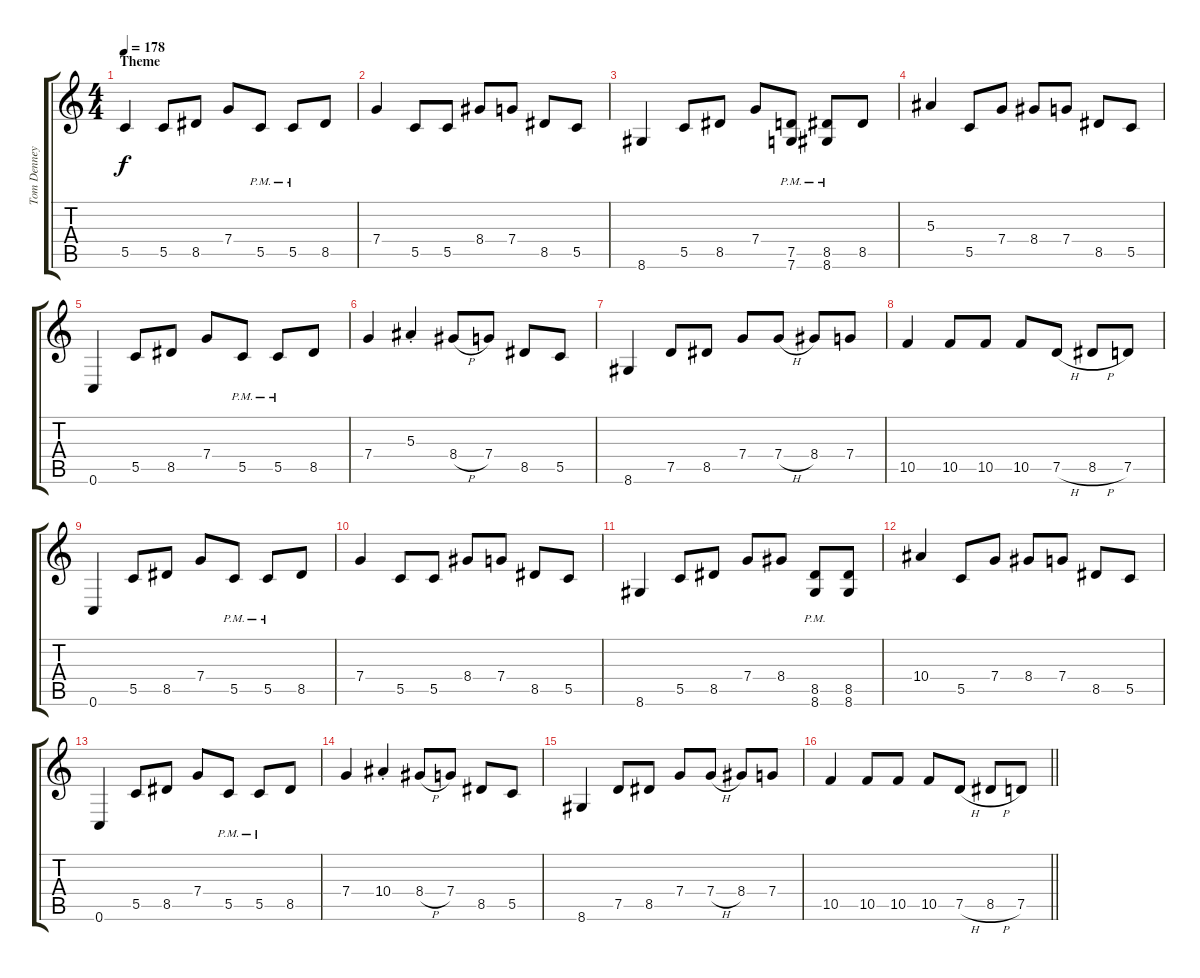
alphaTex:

\track ("Tom Denney" "Tom Denney") {instrument distortionguitar}
\staff {score tabs}
\tuning (D4 A3 F3 C3 G2 C2) {hide}
\ts (4 4)
\section ("" "Theme")
\tempo 178
\clef g2
\ks c
5.5.4{dy f} 5.5.8 8.5.8 7.4.8 5.5{pm}.8 5.5{pm}.8 8.5.8 |
7.4.4 5.5.8 5.5.8 8.4.8 7.4.8 8.5.8 5.5.8 |
8.6.4 5.5.8 8.5.8 7.4.8 (7.5{pm} 7.6{pm}).8 (8.5{pm} 8.6{pm}).8 8.5.8 |
5.3.4 5.5.8 7.4.8 8.4.8 7.4.8 8.5.8 5.5.8 |
0.6.4 5.5.8 8.5.8 7.4.8 5.5{pm}.8 5.5{pm}.8 8.5.8 |
7.4.4 5.3{st}.4 8.4{h}.8 7.4.8 8.5.8 5.5.8 |
8.6.4 7.5.8 8.5.8 7.4.8 7.4{h}.8 8.4.8 7.4.8 |
10.5.4 10.5.8 10.5.8 10.5.8 7.5{h}.8 8.5{h}.8 7.5.8 |
0.6.4 5.5.8 8.5.8 7.4.8 5.5{pm}.8 5.5{pm}.8 8.5.8 |
7.4.4 5.5.8 5.5.8 8.4.8 7.4.8 8.5.8 5.5.8 |
8.6.4 5.5.8 8.5.8 7.4.8 8.4.8 (8.5{pm} 8.6{pm}).8 (8.5 8.6).8 |
10.4.4 5.5.8 7.4.8 8.4.8 7.4.8 8.5.8 5.5.8 |
0.6.4 5.5.8 8.5.8 7.4.8 5.5{pm}.8 5.5{pm}.8 8.5.8 |
7.4.4 10.4{st}.4 8.4{h}.8 7.4.8 8.5.8 5.5.8 |
8.6.4 7.5.8 8.5.8 7.4.8 7.4{h}.8 8.4.8 7.4.8 |
\barLineRight lightlight
10.5.4 10.5.8 10.5.8 10.5.8 7.5{h}.8 8.5{h}.8 7.5.8
